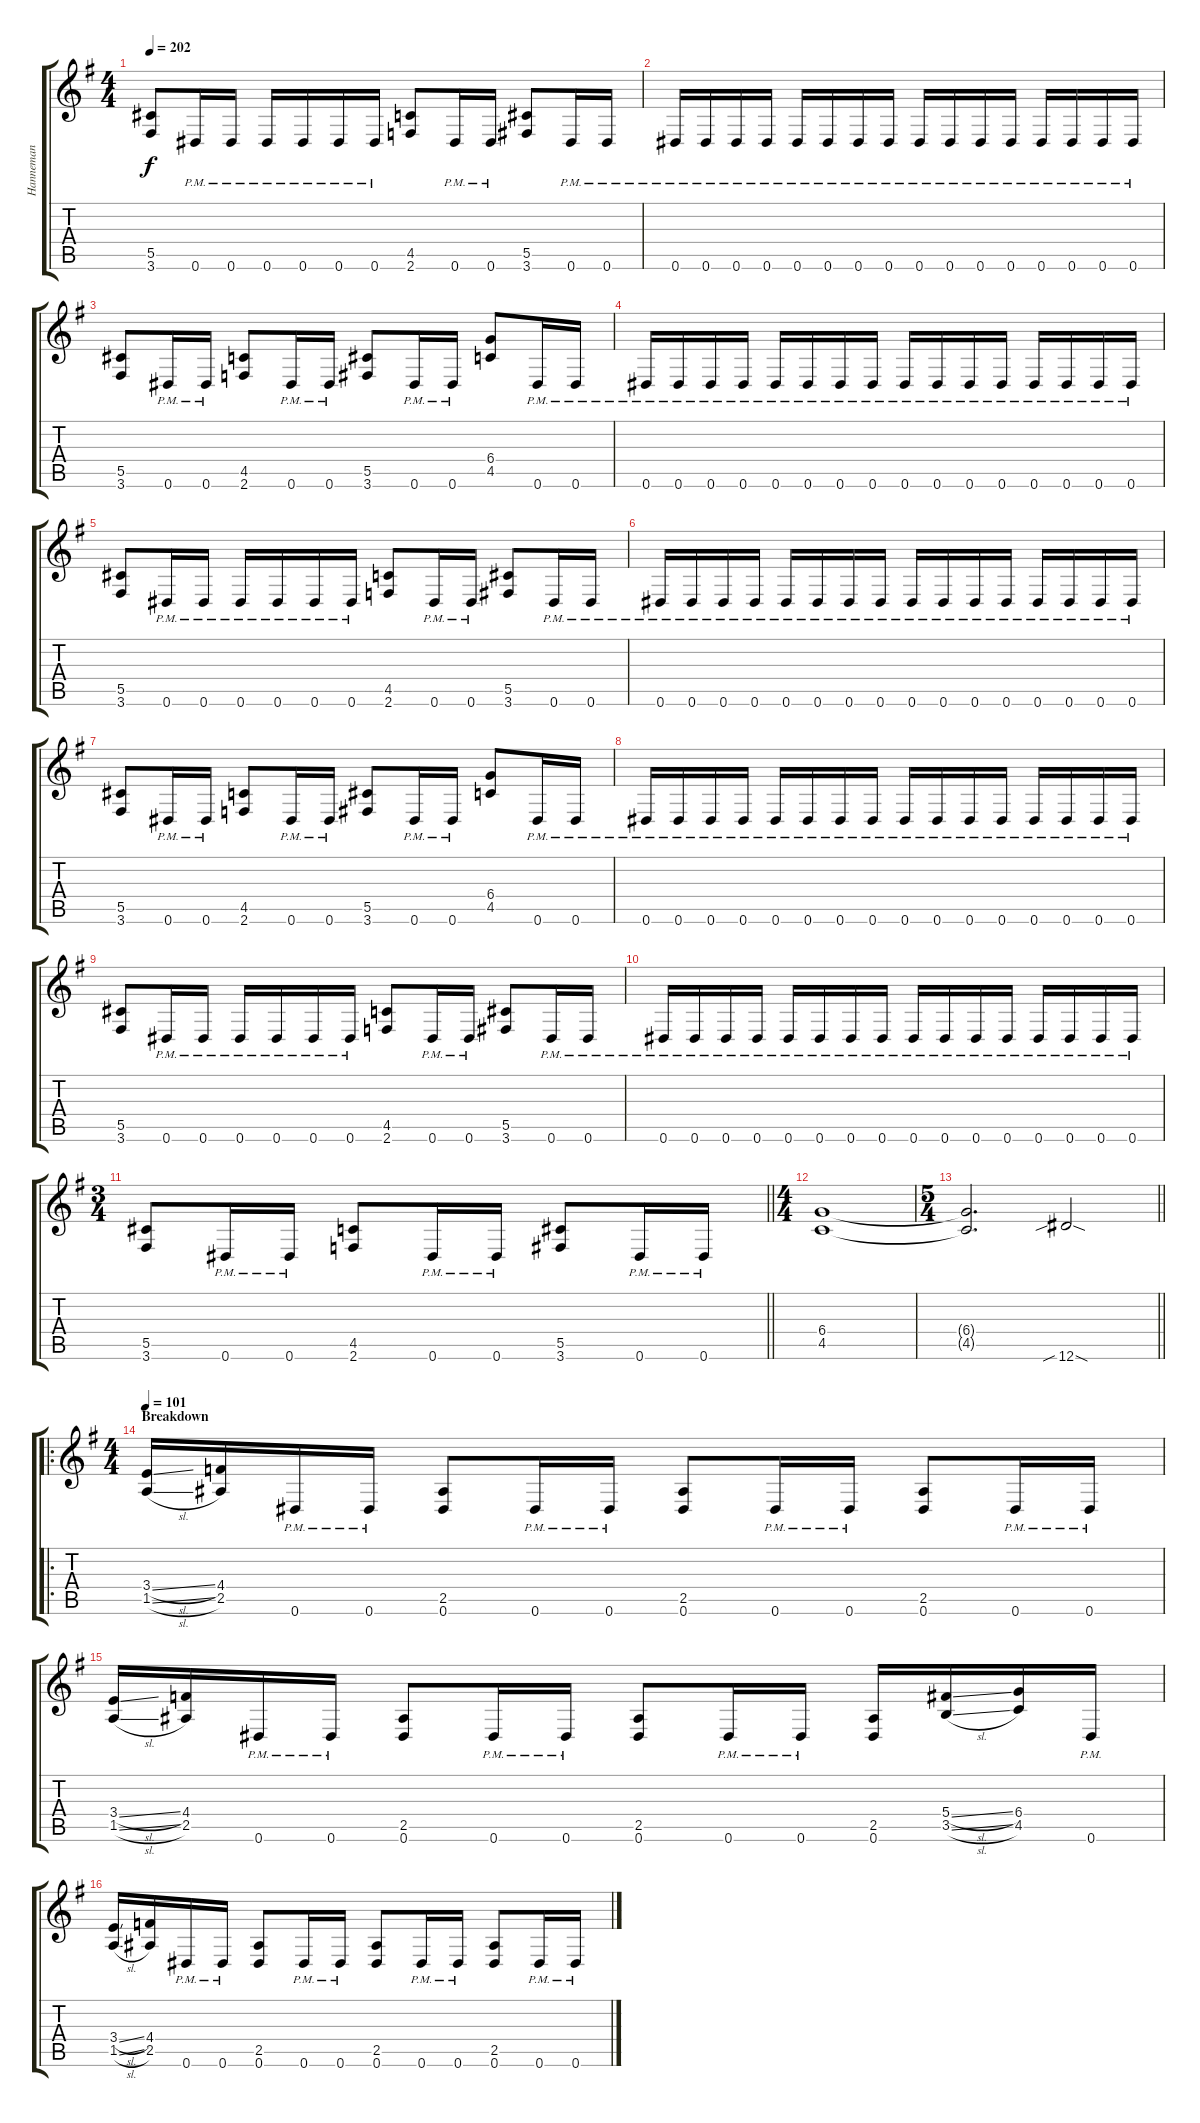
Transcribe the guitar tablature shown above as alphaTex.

\track ("Hanneman" "Hanneman") {instrument distortionguitar}
\staff {score tabs}
\tuning (Eb4 Bb3 Gb3 Db3 Ab2 Eb2) {hide}
\ts (4 4)
\tempo 202
\clef g2
\ks g
(5.5 3.6).8{dy f} 0.6{pm}.16 0.6{pm}.16 0.6{pm}.16 0.6{pm}.16 0.6{pm}.16 0.6{pm}.16 (4.5 2.6).8 0.6{pm}.16 0.6{pm}.16 (5.5 3.6).8 0.6{pm}.16 0.6{pm}.16 |
0.6{pm}.16 0.6{pm}.16 0.6{pm}.16 0.6{pm}.16 0.6{pm}.16 0.6{pm}.16 0.6{pm}.16 0.6{pm}.16 0.6{pm}.16 0.6{pm}.16 0.6{pm}.16 0.6{pm}.16 0.6{pm}.16 0.6{pm}.16 0.6{pm}.16 0.6{pm}.16 |
(5.5 3.6).8 0.6{pm}.16 0.6{pm}.16 (4.5 2.6).8 0.6{pm}.16 0.6{pm}.16 (5.5 3.6).8 0.6{pm}.16 0.6{pm}.16 (6.4 4.5).8 0.6{pm}.16 0.6{pm}.16 |
0.6{pm}.16 0.6{pm}.16 0.6{pm}.16 0.6{pm}.16 0.6{pm}.16 0.6{pm}.16 0.6{pm}.16 0.6{pm}.16 0.6{pm}.16 0.6{pm}.16 0.6{pm}.16 0.6{pm}.16 0.6{pm}.16 0.6{pm}.16 0.6{pm}.16 0.6{pm}.16 |
(5.5 3.6).8 0.6{pm}.16 0.6{pm}.16 0.6{pm}.16 0.6{pm}.16 0.6{pm}.16 0.6{pm}.16 (4.5 2.6).8 0.6{pm}.16 0.6{pm}.16 (5.5 3.6).8 0.6{pm}.16 0.6{pm}.16 |
0.6{pm}.16 0.6{pm}.16 0.6{pm}.16 0.6{pm}.16 0.6{pm}.16 0.6{pm}.16 0.6{pm}.16 0.6{pm}.16 0.6{pm}.16 0.6{pm}.16 0.6{pm}.16 0.6{pm}.16 0.6{pm}.16 0.6{pm}.16 0.6{pm}.16 0.6{pm}.16 |
(5.5 3.6).8 0.6{pm}.16 0.6{pm}.16 (4.5 2.6).8 0.6{pm}.16 0.6{pm}.16 (5.5 3.6).8 0.6{pm}.16 0.6{pm}.16 (6.4 4.5).8 0.6{pm}.16 0.6{pm}.16 |
0.6{pm}.16 0.6{pm}.16 0.6{pm}.16 0.6{pm}.16 0.6{pm}.16 0.6{pm}.16 0.6{pm}.16 0.6{pm}.16 0.6{pm}.16 0.6{pm}.16 0.6{pm}.16 0.6{pm}.16 0.6{pm}.16 0.6{pm}.16 0.6{pm}.16 0.6{pm}.16 |
(5.5 3.6).8 0.6{pm}.16 0.6{pm}.16 0.6{pm}.16 0.6{pm}.16 0.6{pm}.16 0.6{pm}.16 (4.5 2.6).8 0.6{pm}.16 0.6{pm}.16 (5.5 3.6).8 0.6{pm}.16 0.6{pm}.16 |
0.6{pm}.16 0.6{pm}.16 0.6{pm}.16 0.6{pm}.16 0.6{pm}.16 0.6{pm}.16 0.6{pm}.16 0.6{pm}.16 0.6{pm}.16 0.6{pm}.16 0.6{pm}.16 0.6{pm}.16 0.6{pm}.16 0.6{pm}.16 0.6{pm}.16 0.6{pm}.16 |
\ts (3 4)
\barLineRight lightlight
(5.5 3.6).8 0.6{pm}.16 0.6{pm}.16 (4.5 2.6).8 0.6{pm}.16 0.6{pm}.16 (5.5 3.6).8 0.6{pm}.16 0.6{pm}.16 |
\ts (4 4)
(6.4 4.5).1 |
\ts (5 4)
\barLineRight lightlight
(6.4{t} 4.5{t}).2{d} 12.6{sib sod}.2 |
\ro
\ts (4 4)
\section ("" "Breakdown")
\tempo 101
(3.4{sl} 1.5{sl}).16 (4.4 2.5).16 0.6{pm}.16 0.6{pm}.16 (2.5 0.6).8 0.6{pm}.16 0.6{pm}.16 (2.5 0.6).8 0.6{pm}.16 0.6{pm}.16 (2.5 0.6).8 0.6{pm}.16 0.6{pm}.16 |
(3.4{sl} 1.5{sl}).16 (4.4 2.5).16 0.6{pm}.16 0.6{pm}.16 (2.5 0.6).8 0.6{pm}.16 0.6{pm}.16 (2.5 0.6).8 0.6{pm}.16 0.6{pm}.16 (2.5 0.6).16 (5.4{sl} 3.5{sl}).16 (6.4 4.5).16 0.6{pm}.16 |
(3.4{sl} 1.5{sl}).16 (4.4 2.5).16 0.6{pm}.16 0.6{pm}.16 (2.5 0.6).8 0.6{pm}.16 0.6{pm}.16 (2.5 0.6).8 0.6{pm}.16 0.6{pm}.16 (2.5 0.6).8 0.6{pm}.16 0.6{pm}.16
